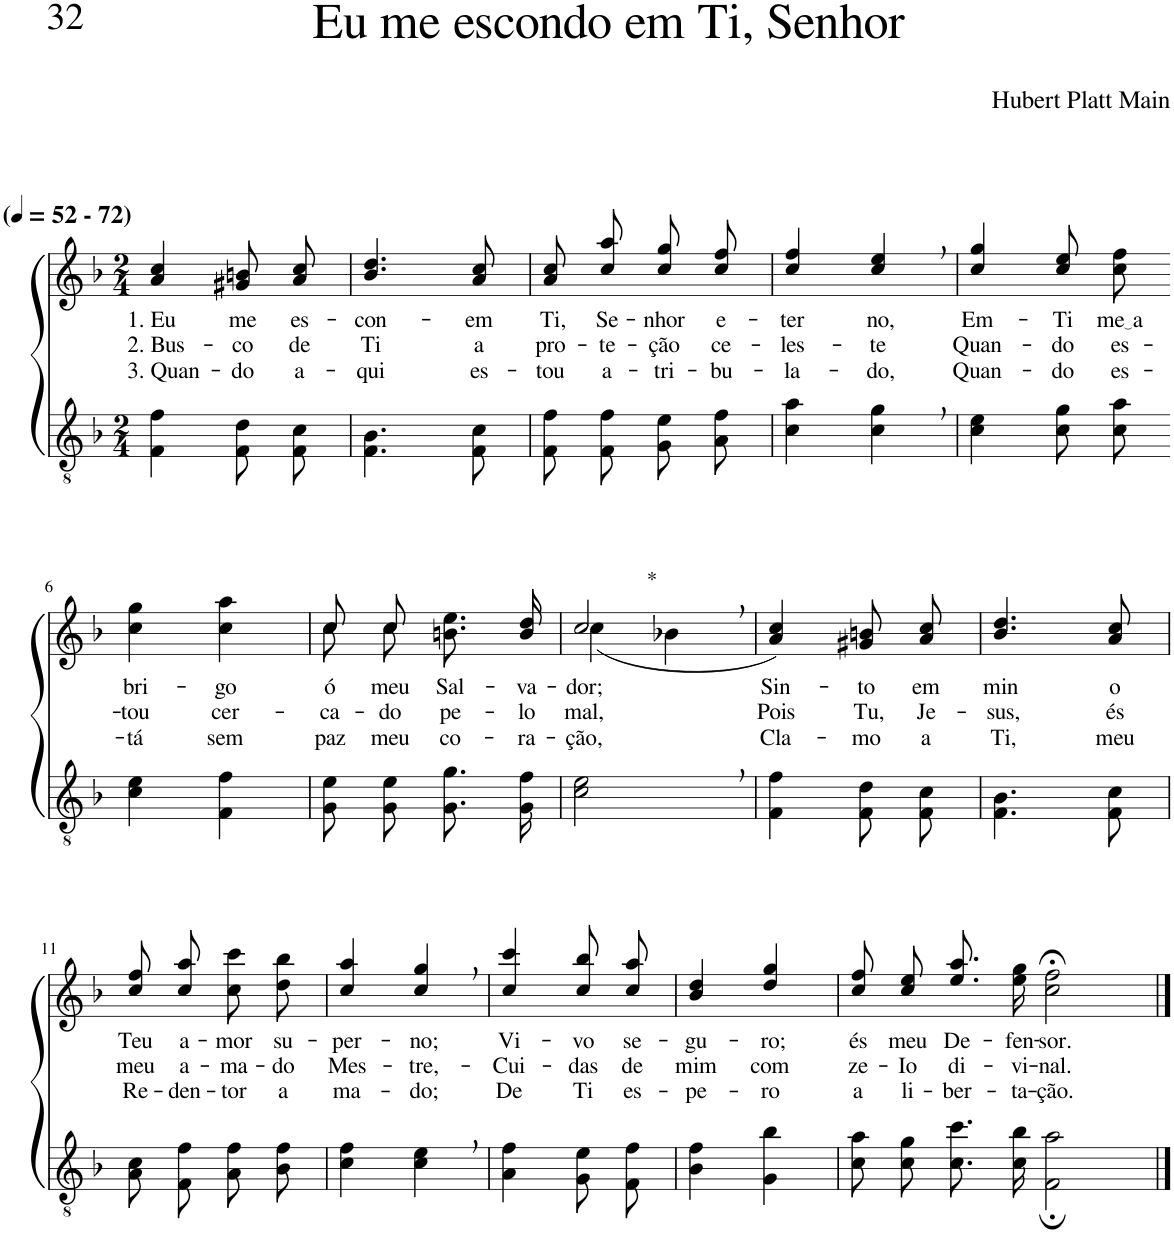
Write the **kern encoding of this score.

**kern	**kern	**text	**text	**text
*part2	*part1	*part1	*part1	*part1
*staff2	*staff1	*staff1	*staff1	*staff1
*I"Parte III e IV	*I"Parte I e II	*	*	*
*clefGv2	*clefG2	*	*	*
*Trd5c9	*Trd5c9	*	*	*
*k[b-]	*k[b-]	*	*	*
*M2/4	*M2/4	*	*	*
*MM52	*MM52	*	*	*
=1	=1	=1	=1	=1
!	!LO:TX:a:B:t=(	!	!	!
!	!LO:TX:a:B:t=- 72)	!	!	!
!	!	!LO:LY:b	!LO:LY:b	!LO:LY:b
4F\ 4f\	4a/ 4cc/	1. Eu	2. Bus-	3. Quan-
!	!	!LO:LY:b	!LO:LY:b	!LO:LY:b
8F/ 8d/L	8g#X/ 8bn/L	me	-co	-do
!	!	!LO:LY:b	!LO:LY:b	!LO:LY:b
8F/ 8c/J	8a/ 8cc/J	es-	de	a-
=2	=2	=2	=2	=2
!	!	!LO:LY:b	!LO:LY:b	!LO:LY:b
4.F\ 4.B-\	4.b-/ 4.dd/	-con-	Ti	-qui
!	!	!LO:LY:b	!LO:LY:b	!LO:LY:b
8F\ 8c\	8a/ 8cc/	-em	a	es-
=3	=3	=3	=3	=3
!	!	!LO:LY:b	!LO:LY:b	!LO:LY:b
8F\ 8f\L	8a\ 8cc\L	Ti,	pro-	-tou
!	!	!LO:LY:b	!LO:LY:b	!LO:LY:b
8F\ 8f\J	8cc\ 8aa\J	Se-	-te-	a-
!	!	!LO:LY:b	!LO:LY:b	!LO:LY:b
8G\ 8e\L	8cc\ 8gg\L	-nhor	-ção	-tri-
!	!	!LO:LY:b	!LO:LY:b	!LO:LY:b
8A\ 8f\J	8cc\ 8ff\J	e-	ce-	-bu-
=4	=4	=4	=4	=4
!	!	!LO:LY:b	!LO:LY:b	!LO:LY:b
4c\ 4a\	4cc/ 4ff/	-ter	-les-	-la-
!	!	!LO:LY:b	!LO:LY:b	!LO:LY:b
4c\, 4g\,	4cc/, 4ee/,	no,	-te	-do,
=5	=5	=5	=5	=5
!	!	!LO:LY:b	!LO:LY:b	!LO:LY:b
4c\ 4e\	4cc/ 4gg/	Em-	Quan-	Quan-
!	!	!LO:LY:b	!LO:LY:b	!LO:LY:b
8c\ 8g\L	8cc\ 8ee\L	-Ti	-do	-do
!	!	!LO:LY:b	!LO:LY:b	!LO:LY:b
8c\ 8a\J	8cc\ 8ff\J	me a	es-	es-
!!LO:LB:g=z
=6-	=6-	=6-	=6-	=6-
!	!	!LO:LY:b	!LO:LY:b	!LO:LY:b
4c\ 4e\	4cc\ 4gg\	bri-	-tou	-tá
!	!	!LO:LY:b	!LO:LY:b	!LO:LY:b
4F\ 4f\	4cc\ 4aa\	-go	cer-	sem
=7	=7	=7	=7	=7
!	!	!LO:LY:b	!LO:LY:b	!LO:LY:b
*	*^	*	*	*
8G\ 8e\L	8cc/L	8cc\L	ó	-ca-	paz
!	!	!	!LO:LY:b	!LO:LY:b	!LO:LY:b
8G\ 8e\J	8cc/J	8cc\J	meu	-do	-meu
!	!	!	!LO:LY:b	!LO:LY:b	!LO:LY:b
8.G\ 8.g\L	8.bn\ 8.ee\L	4ryy	Sal-	pe-	co-
!	!	!	!LO:LY:b	!LO:LY:b	!LO:LY:b
16G\ 16f\Jk	16b\ 16dd\Jk	.	-va-	-lo	-ra-
=8	=8	=8	=8	=8	=8
!	!LO:TX:a:t=*	!	!	!	!
!	!	!	!LO:LY:b	!LO:LY:b	!LO:LY:b
2c\, 2e\,	2cc,/	(4cc\	-dor;	mal,	-ção,
.	.	4b-X\	.	.	.
=9	=9	=9	=9	=9	=9
!	!	!	!LO:LY:b	!LO:LY:b	!LO:LY:b
*	*v	*v	*	*	*
4F\ 4f\	4a/ 4cc/)	Sin-	Pois	Cla-
!	!	!LO:LY:b	!LO:LY:b	!LO:LY:b
8F/ 8d/L	8g#X/ 8bn/L	-to	Tu,	-mo
!	!	!LO:LY:b	!LO:LY:b	!LO:LY:b
8F/ 8c/J	8a/ 8cc/J	em	Je-	a
=10	=10	=10	=10	=10
!	!	!LO:LY:b	!LO:LY:b	!LO:LY:b
4.F\ 4.B-\	4.b-/ 4.dd/	min	-sus,	Ti,
!	!	!LO:LY:b	!LO:LY:b	!LO:LY:b
8F\ 8c\	8a/ 8cc/	o	és	meu
!!LO:LB:g=z
=11	=11	=11	=11	=11
!	!	!LO:LY:b	!LO:LY:b	!LO:LY:b
8A\ 8c\L	8cc\ 8ff\L	Teu	meu	Re-
!	!	!LO:LY:b	!LO:LY:b	!LO:LY:b
8F\ 8f\J	8cc\ 8aa\J	a-	a-	-den-
!	!	!LO:LY:b	!LO:LY:b	!LO:LY:b
8A\ 8f\L	8cc\ 8ccc\L	-mor	-ma-	-tor
!	!	!LO:LY:b	!LO:LY:b	!LO:LY:b
8B-\ 8f\J	8dd\ 8bb-\J	su-	-do	a
=12	=12	=12	=12	=12
!	!	!LO:LY:b	!LO:LY:b	!LO:LY:b
4c\ 4f\	4cc/ 4aa/	-per-	Mes-	-ma-
!	!	!LO:LY:b	!LO:LY:b	!LO:LY:b
4c\, 4e\,	4cc/, 4gg/,	-no;	-tre,-	-do;
=13	=13	=13	=13	=13
!	!	!LO:LY:b	!LO:LY:b	!LO:LY:b
4A\ 4f\	4cc/ 4ccc/	Vi-	-Cui-	De
!	!	!LO:LY:b	!LO:LY:b	!LO:LY:b
8G\ 8e\L	8cc\ 8bb-\L	-vo	-das	Ti
!	!	!LO:LY:b	!LO:LY:b	!LO:LY:b
8F\ 8f\J	8cc\ 8aa\J	se-	de	es-
=14	=14	=14	=14	=14
!	!	!LO:LY:b	!LO:LY:b	!LO:LY:b
4B-\ 4f\	4b-/ 4dd/	-gu-	mim	-pe-
!	!	!LO:LY:b	!LO:LY:b	!LO:LY:b
4G\ 4b-\	4dd/ 4gg/	-ro;	com	-ro
=15	=15	=15	=15	=15
!	!	!LO:LY:b	!LO:LY:b	!LO:LY:b
8c\ 8a\L	8cc\ 8ff\L	és	ze-	a
!	!	!LO:LY:b	!LO:LY:b	!LO:LY:b
8c\ 8g\J	8cc\ 8ee\J	meu	-Io	li-
!	!	!LO:LY:b	!LO:LY:b	!LO:LY:b
8.c\ 8.cc\L	8.ee\ 8.aa\L	De-	di-	-ber-
!	!	!LO:LY:b	!LO:LY:b	!LO:LY:b
16c\ 16b-\Jk	16ee\ 16gg\Jk	-fen-	-vi-	-ta-
=16-	=16-	=16-	=16-	=16-
!	!	!LO:LY:b	!LO:LY:b	!LO:LY:b
2F\; 2a\;	2cc\;< 2ff\;<	-sor.	-nal.	-ção.
==	==	==	==	==
*-	*-	*-	*-	*-
